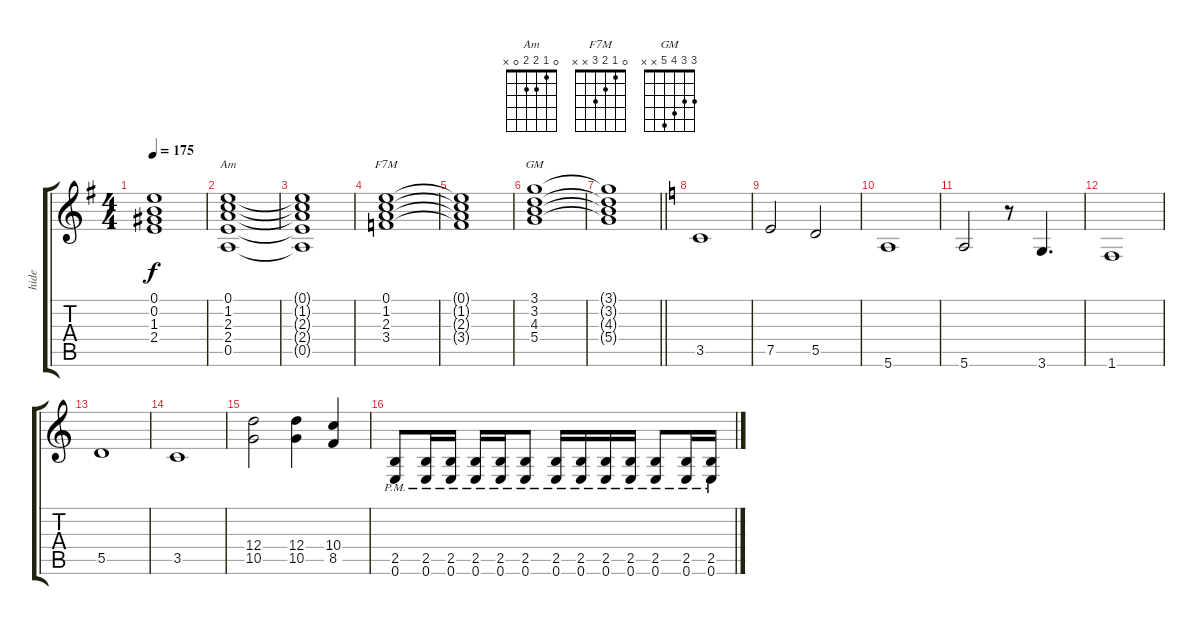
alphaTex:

\track ("hide" "hide") {instrument overdrivenguitar}
\staff {score tabs}
\tuning (E4 B3 G3 D3 A2 E2) {hide}
\chord ("Am" 0 1 2 2 0 x)
\chord ("F7M" 0 1 2 3 x x)
\chord ("GM" 3 3 4 5 x x)
\ts (4 4)
\tempo 175
\clef g2
\ks g
(0.1{t} 0.2{t} 1.3{t} 2.4{t}).1{dy f} |
(0.1 1.2 2.3 2.4 0.5).1{ch "Am"} |
(0.1{t} 1.2{t} 2.3{t} 2.4{t} 0.5{t}).1 |
(0.1 1.2 2.3 3.4).1{ch "F7M"} |
(0.1{t} 1.2{t} 2.3{t} 3.4{t}).1 |
(3.1 3.2 4.3 5.4).1{ch "GM"} |
\barLineRight lightlight
(3.1{t} 3.2{t} 4.3{t} 5.4{t}).1 |
\ks c
3.5.1 |
7.5.2 5.5.2 |
5.6.1 |
5.6.2 r.8 3.6.4{d} |
1.6.1 |
5.5.1 |
3.5.1 |
(12.4 10.5).2 (12.4 10.5).4 (10.4 8.5).4 |
(2.5{pm} 0.6{pm}).8 (2.5{pm} 0.6{pm}).16 (2.5{pm} 0.6).16 (2.5{pm} 0.6{pm}).16 (2.5{pm} 0.6{pm}).16 (2.5{pm} 0.6{pm}).8 (2.5{pm} 0.6{pm}).16 (2.5{pm} 0.6{pm}).16 (2.5{pm} 0.6{pm}).16 (2.5{pm} 0.6{pm}).16 (2.5{pm} 0.6{pm}).8 (2.5{pm} 0.6{pm}).16 (2.5{pm} 0.6).16
